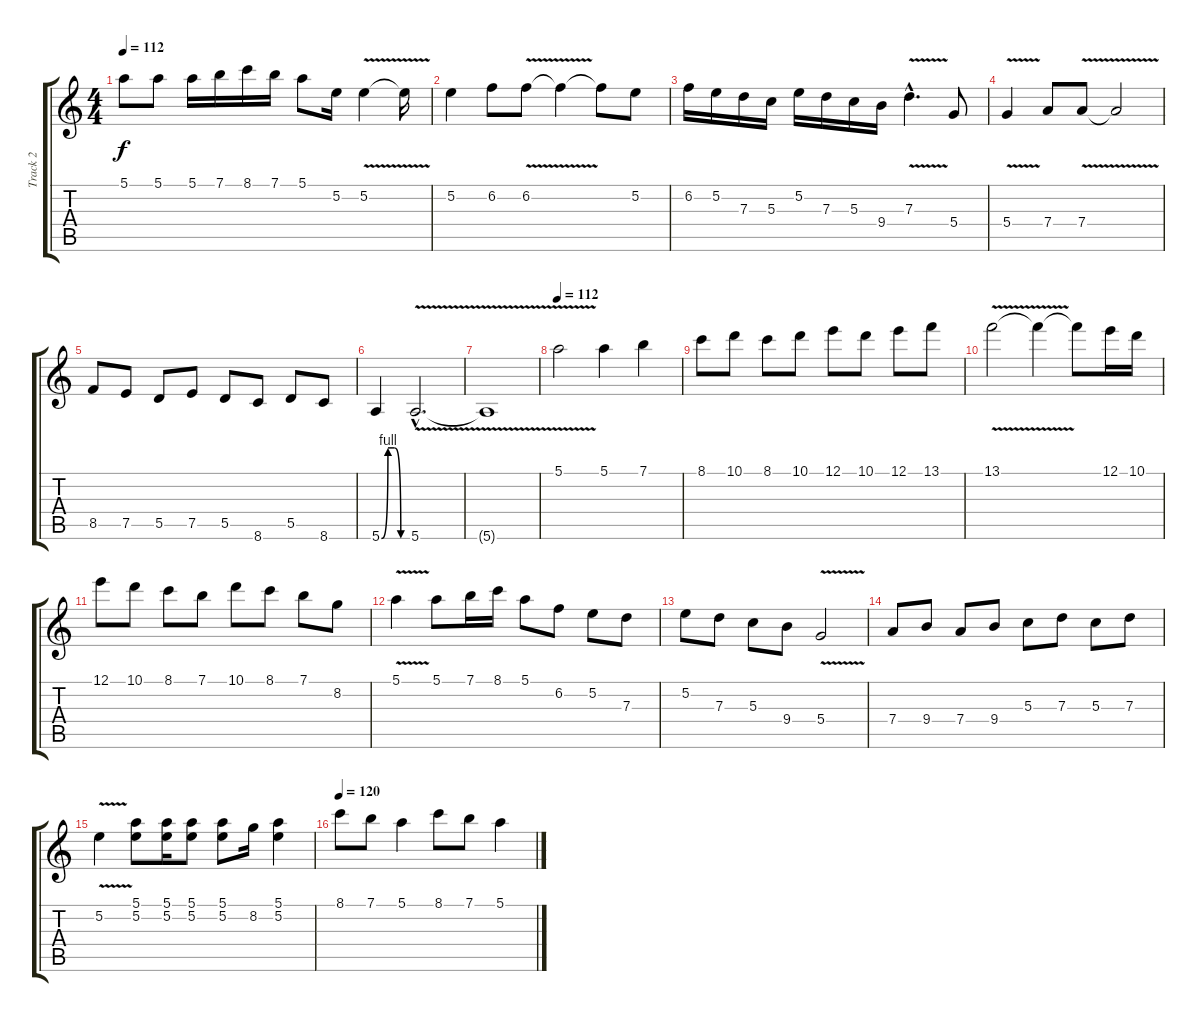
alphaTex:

\track ("Track 2" "Track 2") {instrument acousticguitarsteel}
\staff {score tabs}
\tuning (E4 B3 G3 D3 A2 E2) {hide}
\ts (4 4)
\tempo 112
\clef g2
\ks c
5.1{t}.8{dy f} 5.1.8 5.1.16 7.1.16 8.1.16 7.1.16 5.1.8 5.2.16 5.2{v}.4 5.2{t}.16 |
5.2.4 6.2.8 6.2{v}.8 6.2{t}.4 6.2{t}.8 5.2.8 |
6.2.16 5.2.16 7.3.16 5.3.16 5.2.16 7.3.16 5.3.16 9.4.16 7.3{v hac}.4{d} 5.4.8 |
5.4{v}.4 7.4.8 7.4{v}.8 7.4{t}.2 |
8.5.8 7.5.8 5.5.8 7.5.8 5.5.8 8.6.8 5.5.8 8.6.8 |
5.6{be (custom 0 0 15 4 30 4 45 0 60 0)}.4 5.6{v hac}.2{d} |
5.6{t}.1 |
\tempo 112
5.1{v}.2 5.1.4 7.1.4 |
8.1.8 10.1.8 8.1.8 10.1.8 12.1.8 10.1.8 12.1.8 13.1.8 |
13.1{v}.2 13.1{t}.4 13.1{t}.8 12.1.16 10.1.16 |
12.1.8 10.1.8 8.1.8 7.1.8 10.1.8 8.1.8 7.1.8 8.2.8 |
5.1{v}.4 5.1.8 7.1.16 8.1.16 5.1.8 6.2.8 5.2.8 7.3.8 |
5.2.8 7.3.8 5.3.8 9.4.8 5.4{v}.2 |
7.4.8 9.4.8 7.4.8 9.4.8 5.3.8 7.3.8 5.3.8 7.3.8 |
5.2{v}.4 (5.1 5.2).8 (5.1 5.2).16 (5.1 5.2).8 (5.1 5.2).8 8.2.16 (5.1 5.2).4 |
\tempo 120
8.1.8 7.1.8 5.1.4 8.1.8 7.1.8 5.1.4
